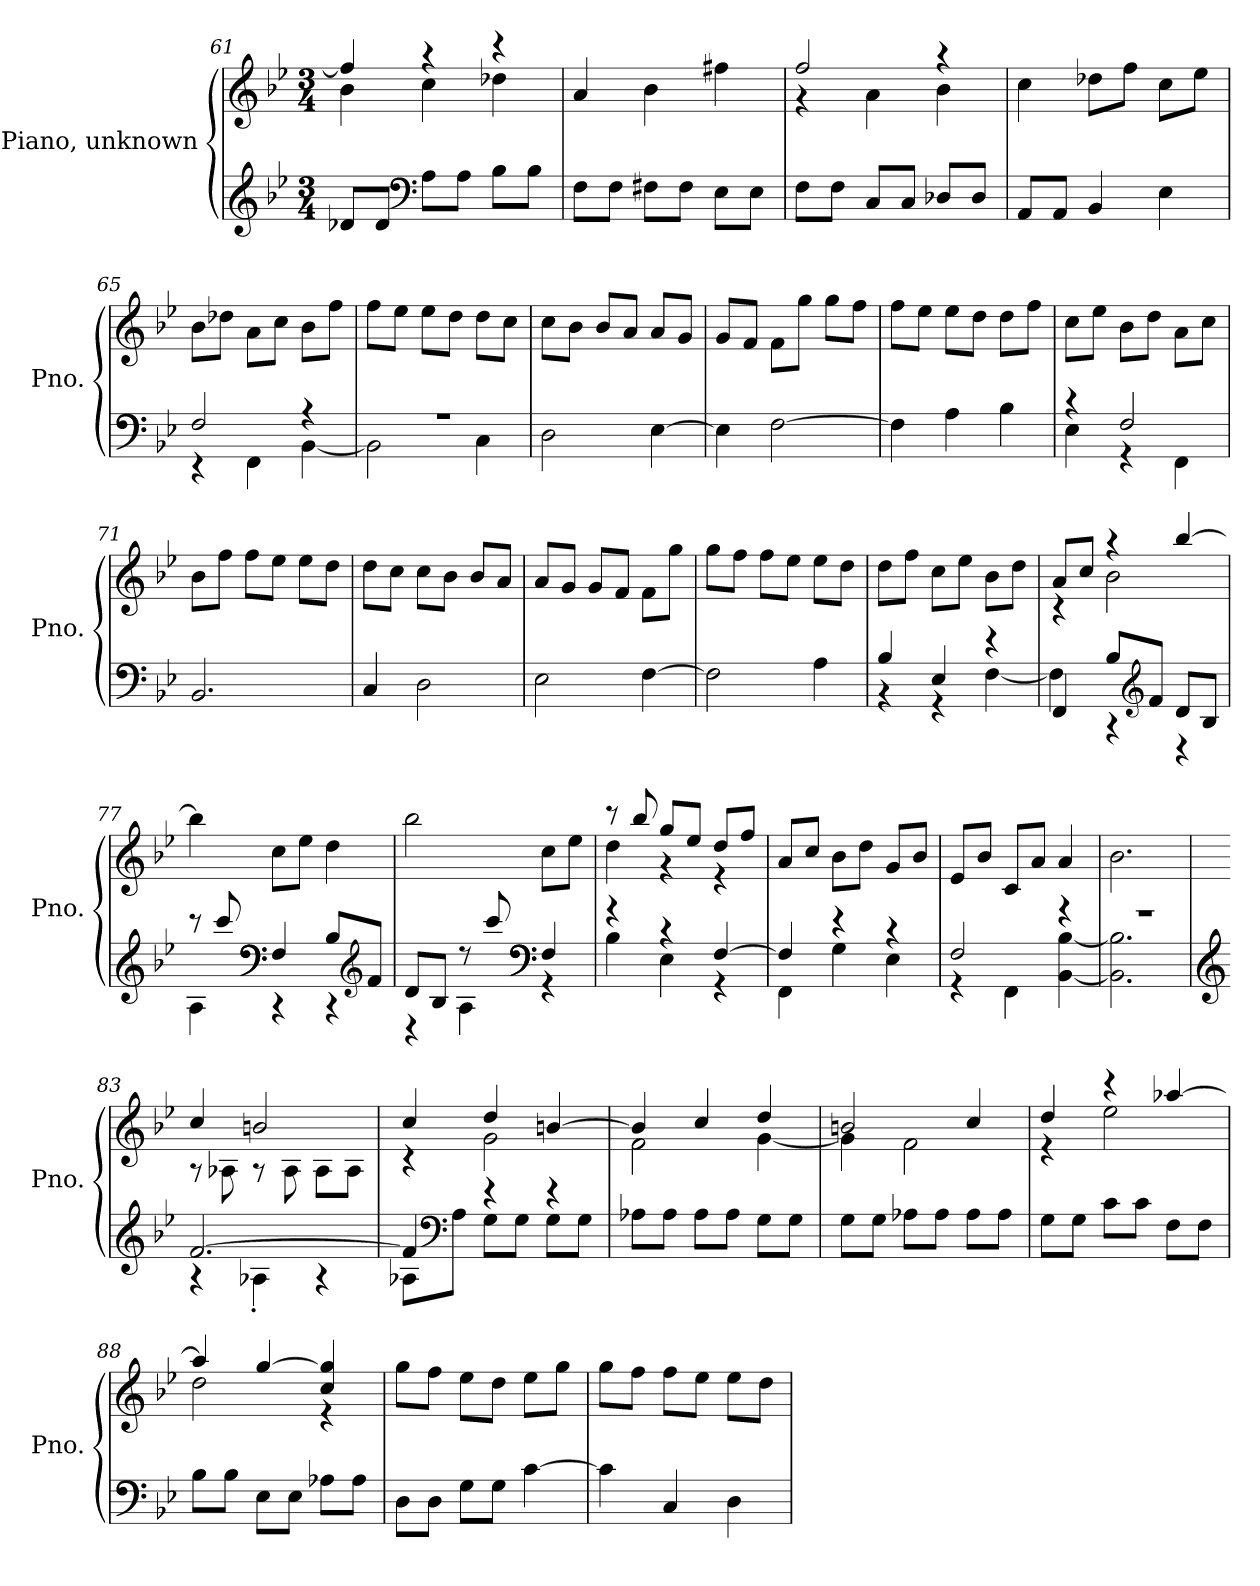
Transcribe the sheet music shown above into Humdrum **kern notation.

**kern	**kern
*part1	*part1
*staff2	*staff1
*I"Piano, unknown	*
*I'Pno.	*
*clefG2	*clefG2
*k[b-e-]	*k[b-e-]
*M3/4	*M3/4
=61	=61
*	*^
8d-X/L	4ff/]	4b-\
8d-/J	.	.
*clefF4	*	*
8A\L	4r	4cc\
8A\J	.	.
8B-\L	4r	4dd-X\
8B-\J	.	.
*	*v	*v
=62	=62
8F\L	4a/
8F\J	.
8F#X\L	4b-\
8F#\J	.
8E-\L	4ff#X\
8E-\J	.
!!LO:PB:g=z
=63	=63
*	*^
8F\L	2ff/	4r
8F\J	.	.
8C/L	.	4a\
8C/J	.	.
8D-X/L	4r	4b-\
8D-/J	.	.
*	*v	*v
=64	=64
8AA/L	4cc\
8AA/J	.
4BB-/	8dd-X\L
.	8ff\J
4E-\	8cc\L
.	8ee-\J
=65	=65
*^	*
2F/	4r	8b-\L
.	.	8dd-X\J
.	4FF\	8a\L
.	.	8cc\J
4r	[4BB-\	8b-\L
.	.	8ff\J
=66	=66	=66
2.r	2BB-\]	8ff\L
.	.	8ee-\J
.	.	8ee-\L
.	.	8dd\J
.	4C\	8dd\L
.	.	8cc\J
*v	*v	*
=67	=67
2D\	8cc\L
.	8b-\J
.	8b-/L
.	8a/J
[4E-\	8a/L
.	8g/J
=68	=68
4E-\]	8g/L
.	8f/J
[2F\	8f\L
.	8gg\J
.	8gg\L
.	8ff\J
!!LO:LB:g=z
=69	=69
4F\]	8ff\L
.	8ee-\J
4A\	8ee-\L
.	8dd\J
4B-\	8dd\L
.	8ff\J
=70	=70
*^	*
4r	4E-\	8cc\L
.	.	8ee-\J
2F/	4r	8b-\L
.	.	8dd\J
.	4FF\	8a\L
.	.	8cc\J
*v	*v	*
=71	=71
2.BB-/	8b-\L
.	8ff\J
.	8ff\L
.	8ee-\J
.	8ee-\L
.	8dd\J
=72	=72
4C/	8dd\L
.	8cc\J
2D\	8cc\L
.	8b-\J
.	8b-/L
.	8a/J
=73	=73
2E-\	8a/L
.	8g/J
.	8g/L
.	8f/J
[4F\	8f\L
.	8gg\J
=74	=74
2F\]	8gg\L
.	8ff\J
.	8ff\L
.	8ee-\J
4A\	8ee-\L
.	8dd\J
!!LO:LB:g=z
=75	=75
*^	*
4B-/	4r	8dd\L
.	.	8ff\J
4E-/	4r	8cc\L
.	.	8ee-\J
4r	[4F\	8b-\L
.	.	8dd\J
=76	=76	=76
*	*	*^
4FF/	4F\]	8a/L	4r
.	.	8cc/J	.
8B-/L	4r	4r	2b-\
*clefG2	*	*	*
8f/J	.	.	.
8d/L	4r	[4bb-/	.
8B-/J	.	.	.
*	*	*v	*v
=77	=77	=77
8r	4A\	4bb-\]
8ccc/	.	.
*clefF4	*	*
4F/	4r	8cc\L
.	.	8ee-\J
8B-/L	4r	4dd\
*clefG2	*	*
8f/J	.	.
=78	=78	=78
8d/L	4r	2bb-\
8B-/J	.	.
8r	4A\	.
8ccc/	.	.
*clefF4	*	*
4F/	4r	8cc\L
.	.	8ee-\J
=79	=79	=79
*	*	*^
4r	4B-\	8r	4dd\
.	.	8bb-/	.
4r	4E-\	8gg/L	4r
.	.	8ee-/J	.
[4F/	4r	8dd/L	4r
.	.	8ff/J	.
*	*	*v	*v
!!LO:LB:g=z
=80	=80	=80
4F/]	4FF\	8a/L
.	.	8cc/J
4r	4G\	8b-\L
.	.	8dd\J
4r	4E-\	8g/L
.	.	8b-/J
=81	=81	=81
2F/	4r	8e-/L
.	.	8b-/J
.	4FF\	8c/L
.	.	8a/J
4r	[4BB-\ [4B-\	4a/
=82	=82	=82
2.r	2.BB-\] 2.B-\]	2.b-\
=83	=83	=83
*clefG2	*	*
*	*	*^
[2.f/	4r	4cc/	8r
.	.	.	8A-X\
.	4A-X'\	2bn/	8r
.	.	.	8A-\
.	4r	.	8A-\L
.	.	.	8A-\J
=84	=84	=84	=84
4f/]	8A-X\L	4cc/	4r
*clefF4	*	*	*
.	8A-\J	.	.
4r	8G\L	4dd/	2g\
.	8G\J	.	.
4r	8G\L	[4bn/	.
.	8G\J	.	.
*v	*v	*	*
=85	=85	=85
8A-X\L	4b/]	2f\
8A-\J	.	.
8A-\L	4cc/	.
8A-\J	.	.
8G\L	4dd/	[4g\
8G\J	.	.
!!LO:LB:g=z	!!
=86	=86	=86
8G\L	2bn/	4g\]
8G\J	.	.
8A-X\L	.	2f\
8A-\J	.	.
8A-\L	4cc/	.
8A-\J	.	.
=87	=87	=87
8G\L	4dd/	4r
8G\J	.	.
8c\L	4r	2ee-\
8c\J	.	.
8F\L	[4aa-X/	.
8F\J	.	.
=88	=88	=88
8B-\L	4aa-/]	2dd\
8B-\J	.	.
8E-\L	[4gg/	.
8E-\J	.	.
8A-X\L	4cc/ 4gg/]	4r
8A-\J	.	.
*	*v	*v
=89	=89
8D\L	8gg\L
8D\J	8ff\J
8G\L	8ee-\L
8G\J	8dd\J
[4c\	8ee-\L
.	8gg\J
=90	=90
4c\]	8gg\L
.	8ff\J
4C/	8ff\L
.	8ee-\J
4D\	8ee-\L
.	8dd\J
=	=
*-	*-
